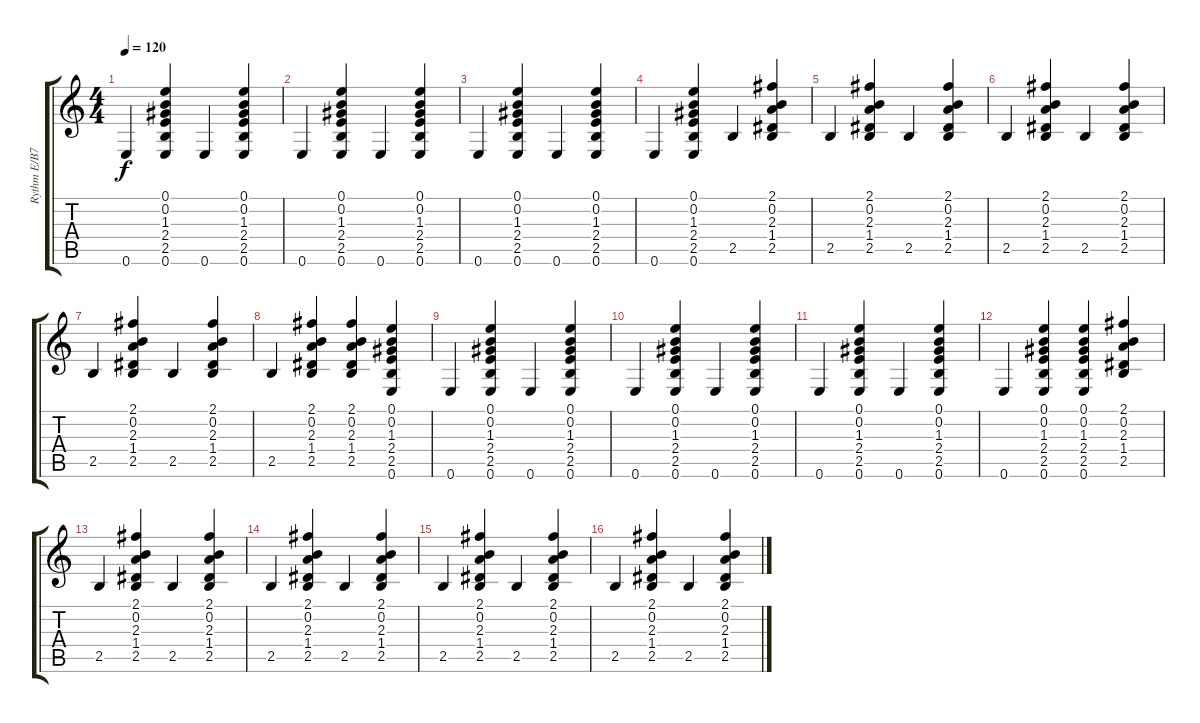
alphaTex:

\track ("Rythm E/B7" "Rythm E/B7") {instrument acousticguitarnylon}
\staff {score tabs}
\tuning (E4 B3 G3 D3 A2 E2) {hide}
\ts (4 4)
\tempo 120
\clef g2
\ks c
0.6.4{dy f} (0.1 0.2 1.3 2.4 2.5 0.6).4 0.6.4 (0.1 0.2 1.3 2.4 2.5 0.6).4 |
0.6.4 (0.1 0.2 1.3 2.4 2.5 0.6).4 0.6.4 (0.1 0.2 1.3 2.4 2.5 0.6).4 |
0.6.4 (0.1 0.2 1.3 2.4 2.5 0.6).4 0.6.4 (0.1 0.2 1.3 2.4 2.5 0.6).4 |
0.6.4 (0.1 0.2 1.3 2.4 2.5 0.6).4 2.5.4 (2.1 0.2 2.3 1.4 2.5).4 |
2.5.4 (2.1 0.2 2.3 1.4 2.5).4 2.5.4 (2.1 0.2 2.3 1.4 2.5).4 |
2.5.4 (2.1 0.2 2.3 1.4 2.5).4 2.5.4 (2.1 0.2 2.3 1.4 2.5).4 |
2.5.4 (2.1 0.2 2.3 1.4 2.5).4 2.5.4 (2.1 0.2 2.3 1.4 2.5).4 |
2.5.4 (2.1 0.2 2.3 1.4 2.5).4 (2.1 0.2 2.3 1.4 2.5).4 (0.1 0.2 1.3 2.4 2.5 0.6).4 |
0.6.4 (0.1 0.2 1.3 2.4 2.5 0.6).4 0.6.4 (0.1 0.2 1.3 2.4 2.5 0.6).4 |
0.6.4 (0.1 0.2 1.3 2.4 2.5 0.6).4 0.6.4 (0.1 0.2 1.3 2.4 2.5 0.6).4 |
0.6.4 (0.1 0.2 1.3 2.4 2.5 0.6).4 0.6.4 (0.1 0.2 1.3 2.4 2.5 0.6).4 |
0.6.4 (0.1 0.2 1.3 2.4 2.5 0.6).4 (0.1 0.2 1.3 2.4 2.5 0.6).4 (2.1 0.2 2.3 1.4 2.5).4 |
2.5.4 (2.1 0.2 2.3 1.4 2.5).4 2.5.4 (2.1 0.2 2.3 1.4 2.5).4 |
2.5.4 (2.1 0.2 2.3 1.4 2.5).4 2.5.4 (2.1 0.2 2.3 1.4 2.5).4 |
2.5.4 (2.1 0.2 2.3 1.4 2.5).4 2.5.4 (2.1 0.2 2.3 1.4 2.5).4 |
2.5.4 (2.1 0.2 2.3 1.4 2.5).4 2.5.4 (2.1 0.2 2.3 1.4 2.5).4
